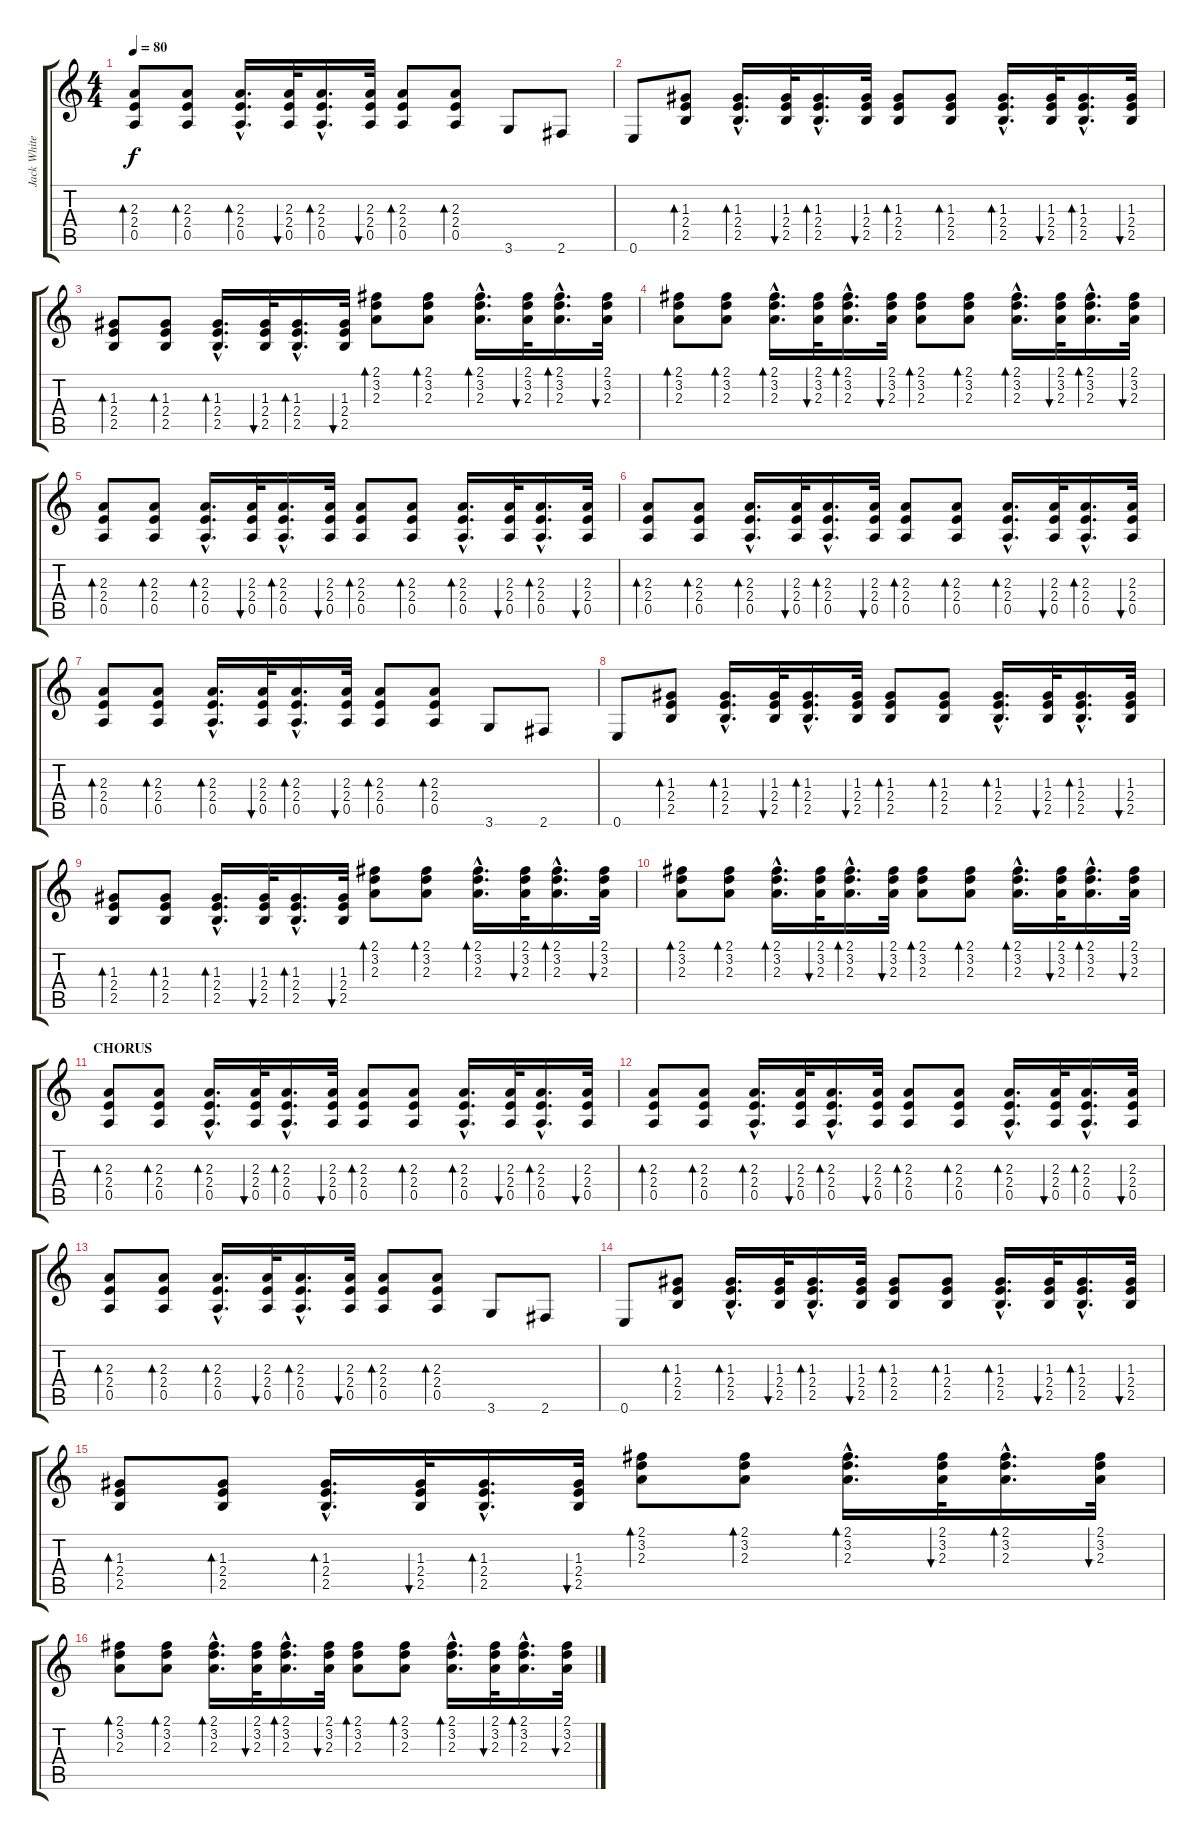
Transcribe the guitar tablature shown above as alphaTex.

\track ("Jack White (Guitar 2)" "Jack White") {instrument acousticguitarsteel}
\staff {score tabs}
\tuning (E4 B3 G3 D3 A2 E2) {hide}
\ts (4 4)
\tempo 80
\clef g2
\ks c
(2.3 2.4 0.5).8{bd 60 dy f} (2.3 2.4 0.5).8{bd 60} (2.3{hac} 2.4{hac} 0.5{hac}).16{d bd 60} (2.3 2.4 0.5).32{bu 60} (2.3{hac} 2.4{hac} 0.5{hac}).16{d bd 60} (2.3 2.4 0.5).32{bu 60} (2.3 2.4 0.5).8{bd 60} (2.3 2.4 0.5).8{bd 60} 3.6.8 2.6.8 |
0.6.8 (1.3 2.4 2.5).8{bd 60} (1.3{hac} 2.4{hac} 2.5{hac}).16{d bd 60} (1.3 2.4 2.5).32{bu 60} (1.3{hac} 2.4{hac} 2.5{hac}).16{d bd 60} (1.3 2.4 2.5).32{bu 60} (1.3 2.4 2.5).8{bd 60} (1.3 2.4 2.5).8{bd 60} (1.3{hac} 2.4{hac} 2.5{hac}).16{d bd 60} (1.3 2.4 2.5).32{bu 60} (1.3{hac} 2.4{hac} 2.5{hac}).16{d bd 60} (1.3 2.4 2.5).32{bu 60} |
(1.3 2.4 2.5).8{bd 60} (1.3 2.4 2.5).8{bd 60} (1.3{hac} 2.4{hac} 2.5{hac}).16{d bd 60} (1.3 2.4 2.5).32{bu 60} (1.3{hac} 2.4{hac} 2.5{hac}).16{d bd 60} (1.3 2.4 2.5).32{bu 60} (2.1 3.2 2.3).8{bd 60} (2.1 3.2 2.3).8{bd 60} (2.1{hac} 3.2{hac} 2.3{hac}).16{d bd 60} (2.1 3.2 2.3).32{bu 60} (2.1{hac} 3.2{hac} 2.3{hac}).16{d bd 60} (2.1 3.2 2.3).32{bu 60} |
(2.1 3.2 2.3).8{bd 60} (2.1 3.2 2.3).8{bd 60} (2.1{hac} 3.2{hac} 2.3{hac}).16{d bd 60} (2.1 3.2 2.3).32{bu 60} (2.1{hac} 3.2{hac} 2.3{hac}).16{d bd 60} (2.1 3.2 2.3).32{bu 60} (2.1 3.2 2.3).8{bd 60} (2.1 3.2 2.3).8{bd 60} (2.1{hac} 3.2{hac} 2.3{hac}).16{d bd 60} (2.1 3.2 2.3).32{bu 60} (2.1{hac} 3.2{hac} 2.3{hac}).16{d bd 60} (2.1 3.2 2.3).32{bu 60} |
(2.3 2.4 0.5).8{bd 60} (2.3 2.4 0.5).8{bd 60} (2.3{hac} 2.4{hac} 0.5{hac}).16{d bd 60} (2.3 2.4 0.5).32{bu 60} (2.3{hac} 2.4{hac} 0.5{hac}).16{d bd 60} (2.3 2.4 0.5).32{bu 60} (2.3 2.4 0.5).8{bd 60} (2.3 2.4 0.5).8{bd 60} (2.3{hac} 2.4{hac} 0.5{hac}).16{d bd 60} (2.3 2.4 0.5).32{bu 60} (2.3{hac} 2.4{hac} 0.5{hac}).16{d bd 60} (2.3 2.4 0.5).32{bu 60} |
(2.3 2.4 0.5).8{bd 60} (2.3 2.4 0.5).8{bd 60} (2.3{hac} 2.4{hac} 0.5{hac}).16{d bd 60} (2.3 2.4 0.5).32{bu 60} (2.3{hac} 2.4{hac} 0.5{hac}).16{d bd 60} (2.3 2.4 0.5).32{bu 60} (2.3 2.4 0.5).8{bd 60} (2.3 2.4 0.5).8{bd 60} (2.3{hac} 2.4{hac} 0.5{hac}).16{d bd 60} (2.3 2.4 0.5).32{bu 60} (2.3{hac} 2.4{hac} 0.5{hac}).16{d bd 60} (2.3 2.4 0.5).32{bu 60} |
(2.3 2.4 0.5).8{bd 60} (2.3 2.4 0.5).8{bd 60} (2.3{hac} 2.4{hac} 0.5{hac}).16{d bd 60} (2.3 2.4 0.5).32{bu 60} (2.3{hac} 2.4{hac} 0.5{hac}).16{d bd 60} (2.3 2.4 0.5).32{bu 60} (2.3 2.4 0.5).8{bd 60} (2.3 2.4 0.5).8{bd 60} 3.6.8 2.6.8 |
0.6.8 (1.3 2.4 2.5).8{bd 60} (1.3{hac} 2.4{hac} 2.5{hac}).16{d bd 60} (1.3 2.4 2.5).32{bu 60} (1.3{hac} 2.4{hac} 2.5{hac}).16{d bd 60} (1.3 2.4 2.5).32{bu 60} (1.3 2.4 2.5).8{bd 60} (1.3 2.4 2.5).8{bd 60} (1.3{hac} 2.4{hac} 2.5{hac}).16{d bd 60} (1.3 2.4 2.5).32{bu 60} (1.3{hac} 2.4{hac} 2.5{hac}).16{d bd 60} (1.3 2.4 2.5).32{bu 60} |
(1.3 2.4 2.5).8{bd 60} (1.3 2.4 2.5).8{bd 60} (1.3{hac} 2.4{hac} 2.5{hac}).16{d bd 60} (1.3 2.4 2.5).32{bu 60} (1.3{hac} 2.4{hac} 2.5{hac}).16{d bd 60} (1.3 2.4 2.5).32{bu 60} (2.1 3.2 2.3).8{bd 60} (2.1 3.2 2.3).8{bd 60} (2.1{hac} 3.2{hac} 2.3{hac}).16{d bd 60} (2.1 3.2 2.3).32{bu 60} (2.1{hac} 3.2{hac} 2.3{hac}).16{d bd 60} (2.1 3.2 2.3).32{bu 60} |
(2.1 3.2 2.3).8{bd 60} (2.1 3.2 2.3).8{bd 60} (2.1{hac} 3.2{hac} 2.3{hac}).16{d bd 60} (2.1 3.2 2.3).32{bu 60} (2.1{hac} 3.2{hac} 2.3{hac}).16{d bd 60} (2.1 3.2 2.3).32{bu 60} (2.1 3.2 2.3).8{bd 60} (2.1 3.2 2.3).8{bd 60} (2.1{hac} 3.2{hac} 2.3{hac}).16{d bd 60} (2.1 3.2 2.3).32{bu 60} (2.1{hac} 3.2{hac} 2.3{hac}).16{d bd 60} (2.1 3.2 2.3).32{bu 60} |
\section ("" "CHORUS")
(2.3 2.4 0.5).8{bd 60} (2.3 2.4 0.5).8{bd 60} (2.3{hac} 2.4{hac} 0.5{hac}).16{d bd 60} (2.3 2.4 0.5).32{bu 60} (2.3{hac} 2.4{hac} 0.5{hac}).16{d bd 60} (2.3 2.4 0.5).32{bu 60} (2.3 2.4 0.5).8{bd 60} (2.3 2.4 0.5).8{bd 60} (2.3{hac} 2.4{hac} 0.5{hac}).16{d bd 60} (2.3 2.4 0.5).32{bu 60} (2.3{hac} 2.4{hac} 0.5{hac}).16{d bd 60} (2.3 2.4 0.5).32{bu 60} |
(2.3 2.4 0.5).8{bd 60} (2.3 2.4 0.5).8{bd 60} (2.3{hac} 2.4{hac} 0.5{hac}).16{d bd 60} (2.3 2.4 0.5).32{bu 60} (2.3{hac} 2.4{hac} 0.5{hac}).16{d bd 60} (2.3 2.4 0.5).32{bu 60} (2.3 2.4 0.5).8{bd 60} (2.3 2.4 0.5).8{bd 60} (2.3{hac} 2.4{hac} 0.5{hac}).16{d bd 60} (2.3 2.4 0.5).32{bu 60} (2.3{hac} 2.4{hac} 0.5{hac}).16{d bd 60} (2.3 2.4 0.5).32{bu 60} |
(2.3 2.4 0.5).8{bd 60} (2.3 2.4 0.5).8{bd 60} (2.3{hac} 2.4{hac} 0.5{hac}).16{d bd 60} (2.3 2.4 0.5).32{bu 60} (2.3{hac} 2.4{hac} 0.5{hac}).16{d bd 60} (2.3 2.4 0.5).32{bu 60} (2.3 2.4 0.5).8{bd 60} (2.3 2.4 0.5).8{bd 60} 3.6.8 2.6.8 |
0.6.8 (1.3 2.4 2.5).8{bd 60} (1.3{hac} 2.4{hac} 2.5{hac}).16{d bd 60} (1.3 2.4 2.5).32{bu 60} (1.3{hac} 2.4{hac} 2.5{hac}).16{d bd 60} (1.3 2.4 2.5).32{bu 60} (1.3 2.4 2.5).8{bd 60} (1.3 2.4 2.5).8{bd 60} (1.3{hac} 2.4{hac} 2.5{hac}).16{d bd 60} (1.3 2.4 2.5).32{bu 60} (1.3{hac} 2.4{hac} 2.5{hac}).16{d bd 60} (1.3 2.4 2.5).32{bu 60} |
(1.3 2.4 2.5).8{bd 60} (1.3 2.4 2.5).8{bd 60} (1.3{hac} 2.4{hac} 2.5{hac}).16{d bd 60} (1.3 2.4 2.5).32{bu 60} (1.3{hac} 2.4{hac} 2.5{hac}).16{d bd 60} (1.3 2.4 2.5).32{bu 60} (2.1 3.2 2.3).8{bd 60} (2.1 3.2 2.3).8{bd 60} (2.1{hac} 3.2{hac} 2.3{hac}).16{d bd 60} (2.1 3.2 2.3).32{bu 60} (2.1{hac} 3.2{hac} 2.3{hac}).16{d bd 60} (2.1 3.2 2.3).32{bu 60} |
(2.1 3.2 2.3).8{bd 60} (2.1 3.2 2.3).8{bd 60} (2.1{hac} 3.2{hac} 2.3{hac}).16{d bd 60} (2.1 3.2 2.3).32{bu 60} (2.1{hac} 3.2{hac} 2.3{hac}).16{d bd 60} (2.1 3.2 2.3).32{bu 60} (2.1 3.2 2.3).8{bd 60} (2.1 3.2 2.3).8{bd 60} (2.1{hac} 3.2{hac} 2.3{hac}).16{d bd 60} (2.1 3.2 2.3).32{bu 60} (2.1{hac} 3.2{hac} 2.3{hac}).16{d bd 60} (2.1 3.2 2.3).32{bu 60}
